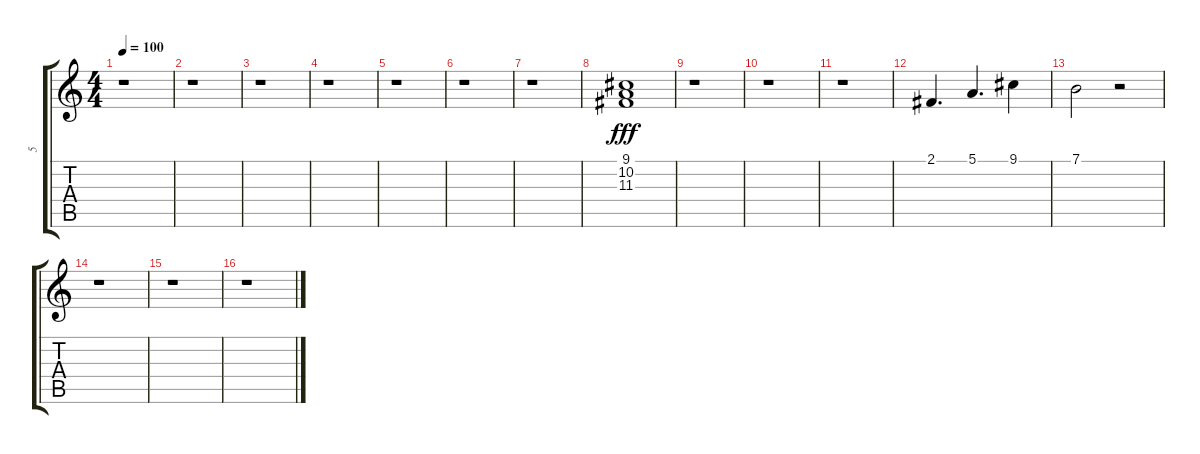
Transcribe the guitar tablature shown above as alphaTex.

\track ("5" "5") {instrument electricpiano1}
\staff {score tabs}
\tuning (E4 B3 G3 D3 A2 E2) {hide}
\ts (4 4)
\tempo 100
\clef g2
\ks c
r.1{dy fff} |
r.1 |
r.1 |
r.1 |
r.1 |
r.1 |
r.1 |
(9.1 10.2 11.3).1 |
r.1 |
r.1 |
r.1 |
2.1.4{d} 5.1.4{d} 9.1.4 |
7.1.2 r.2 |
r.1 |
r.1 |
r.1
